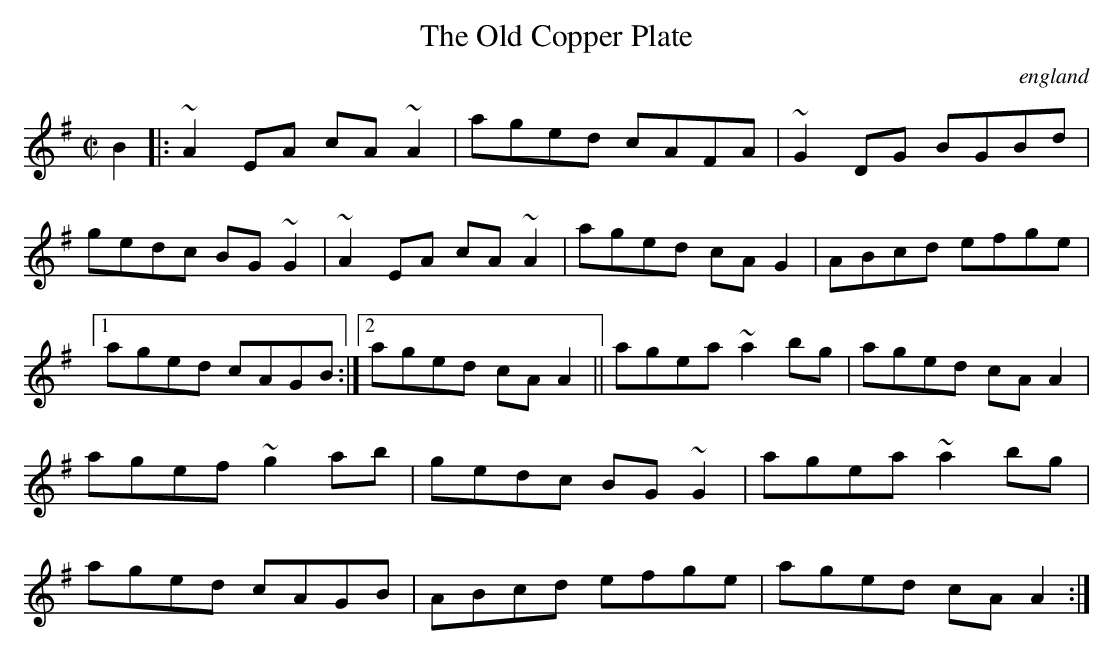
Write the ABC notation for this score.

X:1
T:Old Copper Plate, The
O:england
E:9
M:C|
K:ADor
B2|:~A2EA cA~A2|aged cAFA|~G2 DG BGBd|gedc BG~G2|\
~A2 EA cA~A2|aged cAG2|ABcd efge|1 aged cAGB:|2aged cA A2||\
agea ~a2bg|aged cAA2|agef ~g2 ab|gedc BG~G2|\
agea ~a2bg|aged cAGB|ABcd efge|aged cA A2:|
